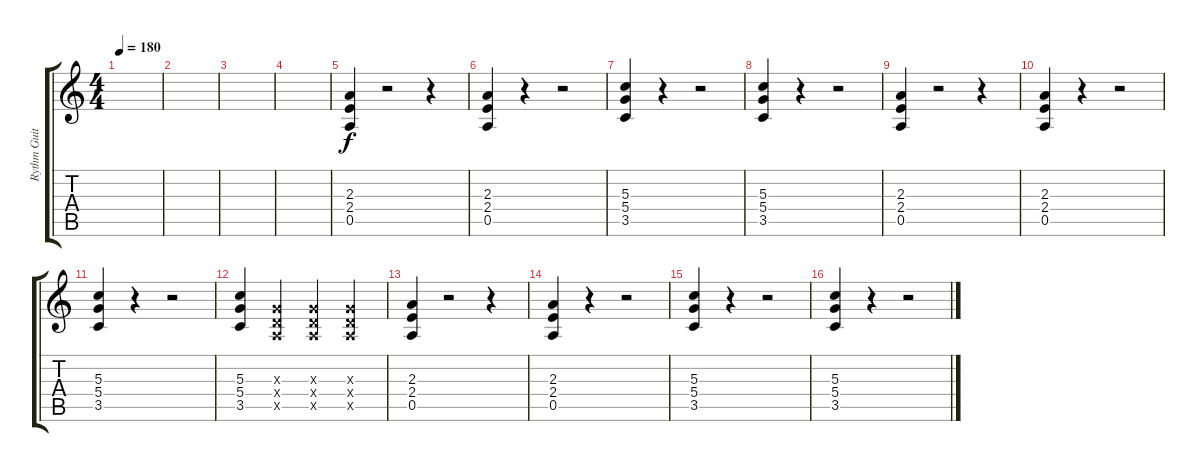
\track ("Rythm Guitar" "Rythm Guit") {instrument distortionguitar}
\staff {score tabs}
\tuning (E4 B3 G3 D3 A2 E2) {hide}
\ts (4 4)
\tempo 180
\clef g2
\ks c
|
|
|
|
(2.3 2.4 0.5).4 r.2 r.4 |
(2.3 2.4 0.5).4 r.4 r.2 |
(5.3 5.4 3.5).4 r.4 r.2 |
(5.3 5.4 3.5).4 r.4 r.2 |
(2.3 2.4 0.5).4 r.2 r.4 |
(2.3 2.4 0.5).4 r.4 r.2 |
(5.3 5.4 3.5).4 r.4 r.2 |
(5.3 5.4 3.5).4 (0.3{x} 0.4{x} 0.5{x}).4 (0.3{x} 0.4{x} 0.5{x}).4 (0.3{x} 0.4{x} 0.5{x}).4 |
(2.3 2.4 0.5).4 r.2 r.4 |
(2.3 2.4 0.5).4 r.4 r.2 |
(5.3 5.4 3.5).4 r.4 r.2 |
(5.3 5.4 3.5).4 r.4 r.2
